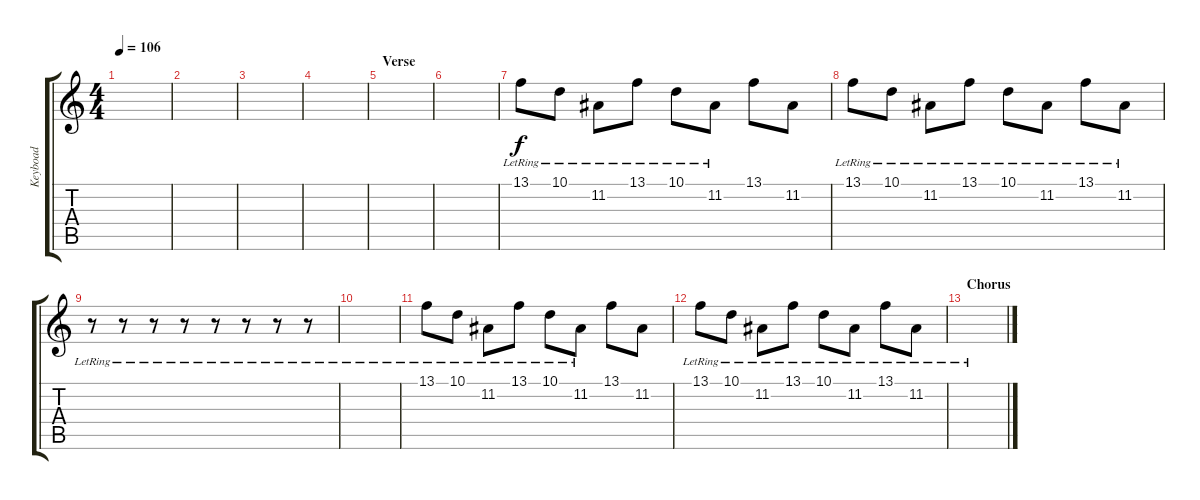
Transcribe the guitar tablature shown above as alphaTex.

\track ("Keyboad" "Keyboad") {instrument lead2sawtooth}
\staff {score tabs}
\tuning (E4 B3 G3 D3 A2 E2) {hide}
\ts (4 4)
\tempo 106
\clef g2
\ks c
|
|
|
|
\section ("" "Verse")
|
|
13.1{lr}.8 10.1{lr}.8 11.2{lr}.8 13.1{lr}.8 10.1{lr}.8 11.2{lr}.8 13.1.8 11.2.8 |
13.1{lr}.8 10.1{lr}.8 11.2{lr}.8 13.1{lr}.8 10.1{lr}.8 11.2{lr}.8 13.1{lr}.8 11.2{lr}.8 |
r.8 r.8 r.8 r.8 r.8 r.8 r.8 r.8 |
|
13.1{lr}.8 10.1{lr}.8 11.2{lr}.8 13.1{lr}.8 10.1{lr}.8 11.2{lr}.8 13.1.8 11.2.8 |
13.1{lr}.8 10.1{lr}.8 11.2{lr}.8 13.1{lr}.8 10.1{lr}.8 11.2{lr}.8 13.1{lr}.8 11.2{lr}.8 |
\section ("" "Chorus")
